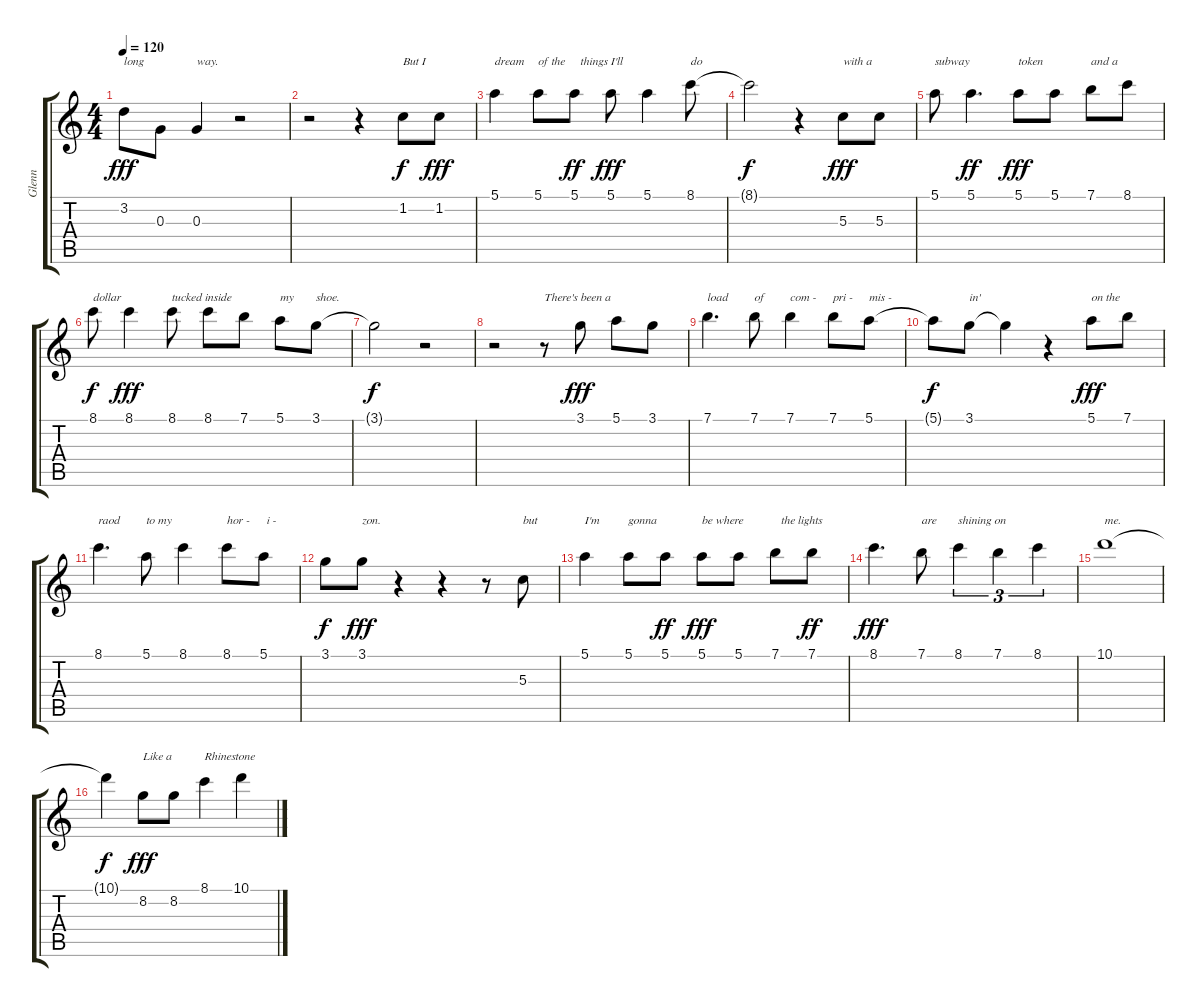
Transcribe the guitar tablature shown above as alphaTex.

\track ("Glenn" "Glenn") {instrument acousticguitarsteel}
\staff {score tabs}
\tuning (E4 B3 G3 D3 A2 E2) {hide}
\ts (4 4)
\tempo 120
\clef g2
\ks c
3.2.8{txt "long" dy fff} 0.3.8 0.3.4{txt "way."} r.2 |
r.2 r.4 1.2.8{txt "But I" dy f} 1.2.8{dy fff} |
5.1.4{txt "dream"} 5.1.8{txt "of the"} 5.1.8{txt "  things I'll" dy ff} 5.1.8{dy fff} 5.1.4 8.1.8{txt "do"} |
8.1{t}.2{dy f} r.4 5.3.8{txt "with a" dy fff} 5.3.8 |
5.1.8{txt "subway"} 5.1.4{d dy ff} 5.1.8{txt "token" dy fff} 5.1.8 7.1.8{txt "and a"} 8.1.8 |
8.1.8{txt "dollar" dy f} 8.1.4{dy fff} 8.1.8{txt "tucked inside"} 8.1.8 7.1.8 5.1.8{txt "my"} 3.1.8{txt "shoe."} |
3.1{t}.2{dy f} r.2 |
r.2 r.8{txt "There's been a"} 3.1.8{dy fff} 5.1.8 3.1.8 |
7.1.4{d txt "load"} 7.1.8{txt "of"} 7.1.4{txt "com -"} 7.1.8{txt "pri -"} 5.1.8{txt "mis -"} |
5.1{t}.8{dy f} 3.1.8{txt "in'"} 3.1{t}.4 r.4 5.1.8{txt "on the" dy fff} 7.1.8 |
8.1.4{d txt "raod"} 5.1.8{txt "to my"} 8.1.4 8.1.8{txt "hor -"} 5.1.8{txt " i -"} |
3.1.8{dy f} 3.1.8{txt "zon." dy fff} r.4 r.4 r.8 5.3.8{txt "but"} |
5.1.4{txt "I'm"} 5.1.8{txt "gonna"} 5.1.8{dy ff} 5.1.8{txt "be where" dy fff} 5.1.8 7.1.8{txt "  the lights"} 7.1.8{dy ff} |
8.1.4{d dy fff} 7.1.8{txt "are"} 8.1.4{tu (3 2) txt "shining on"} 7.1.4{tu (3 2)} 8.1.4{tu (3 2)} |
10.1.1{txt "me."} |
10.1{t}.4{dy f} 8.2.8{txt "Like a" dy fff} 8.2.8 8.1.4{txt "Rhinestone"} 10.1.4
